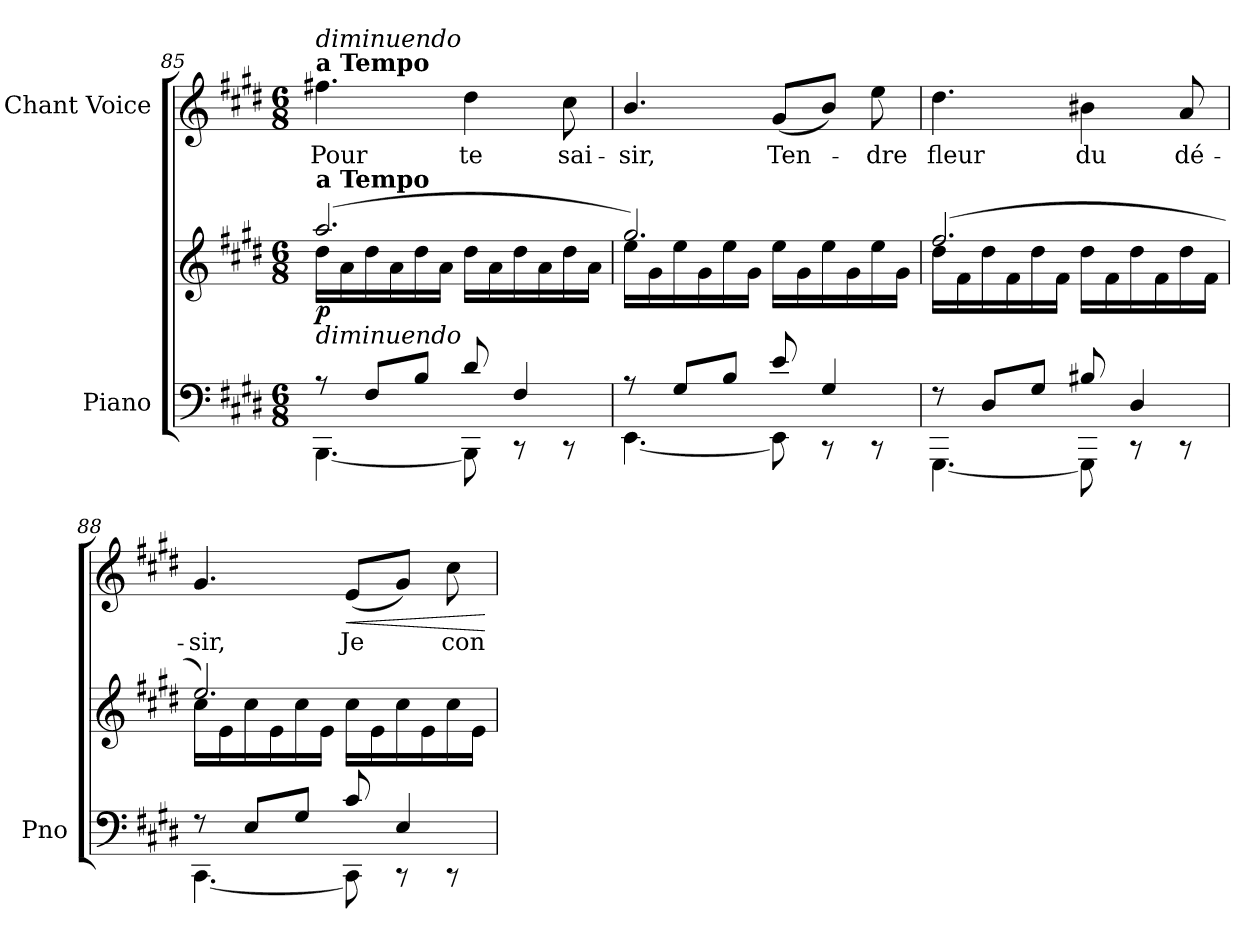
**kern	**kern	**dynam	**kern	**text	**dynam
*part2	*part2	*part2	*part1	*part1	*part1
*staff3	*staff2	*staff2/3	*staff1	*staff1	*staff1
*I"Piano	*	*	*I"Chant Voice	*	*
*I'Pno	*	*	*	*	*
*clefF4	*clefG2	*	*clefG2	*	*
*k[f#c#g#d#]	*k[f#c#g#d#]	*	*k[f#c#g#d#]	*	*
*M6/8	*M6/8	*	*M6/8	*	*
=85	=85	=85	=85	=85	=85
*^	*^	*	*	*	*
!	!	!	!	!	!LO:TX:a:B:t=a Tempo	!	!
!	!	!	!	!	!LO:TX:a:i:t=diminuendo	!	!
!	!	!LO:TX:a:B:t=a Tempo	!	!	!	!	!
!	!	!LO:TX:b:i:t=diminuendo	!	!	!	!	!
!	!	!	!	!LO:DY:b	!	!	!
8r	[4.BBB\	(2.aa/	16dd#\LL	p	4.ff#X\	Pour	.
.	.	.	16a\	.	.	.	.
8F#/L	.	.	16dd#\	.	.	.	.
.	.	.	16a\	.	.	.	.
8B/J	.	.	16dd#\	.	.	.	.
.	.	.	16a\JJ	.	.	.	.
8d#/	8BBB\]	.	16dd#\LL	.	4dd#\	te	.
.	.	.	16a\	.	.	.	.
4F#/	8r	.	16dd#\	.	.	.	.
.	.	.	16a\	.	.	.	.
.	8r	.	16dd#\	.	8cc#\	sai-	.
.	.	.	16a\JJ	.	.	.	.
=86	=86	=86	=86	=86	=86	=86	=86
8r	[4.EE\	2.gg#/)	16ee\LL	.	4.b/	-sir,	.
.	.	.	16g#\	.	.	.	.
8G#/L	.	.	16ee\	.	.	.	.
.	.	.	16g#\	.	.	.	.
8B/J	.	.	16ee\	.	.	.	.
.	.	.	16g#\JJ	.	.	.	.
8e/	8EE\]	.	16ee\LL	.	(8g#/L	Ten-	.
.	.	.	16g#\	.	.	.	.
4G#/	8r	.	16ee\	.	8b/J)	.	.
.	.	.	16g#\	.	.	.	.
.	8r	.	16ee\	.	8ee\	-dre	.
.	.	.	16g#\JJ	.	.	.	.
=87	=87	=87	=87	=87	=87	=87	=87
8r	[4.GGG#\	(2.ff#/	16dd#\LL	.	4.dd#\	fleur	.
.	.	.	16f#\	.	.	.	.
8D#/L	.	.	16dd#\	.	.	.	.
.	.	.	16f#\	.	.	.	.
8G#/J	.	.	16dd#\	.	.	.	.
.	.	.	16f#\JJ	.	.	.	.
8B#X/	8GGG#\]	.	16dd#\LL	.	4b#X\	du	.
.	.	.	16f#\	.	.	.	.
4D#/	8r	.	16dd#\	.	.	.	.
.	.	.	16f#\	.	.	.	.
.	8r	.	16dd#\	.	8a/	dé-	.
.	.	.	16f#\JJ	.	.	.	.
=88	=88	=88	=88	=88	=88	=88	=88
8r	[4.CC#\	2.ee/)	16cc#\LL	.	4.g#/	-sir,	.
.	.	.	16e\	.	.	.	.
8E/L	.	.	16cc#\	.	.	.	.
.	.	.	16e\	.	.	.	.
8G#/J	.	.	16cc#\	.	.	.	.
.	.	.	16e\JJ	.	.	.	.
!	!	!	!	!	!	!	!LO:HP:b
8c#/	8CC#\]	.	16cc#\LL	.	(8e/L	Je	<
.	.	.	16e\	.	.	.	.
4E/	8r	.	16cc#\	.	8g#/J)	.	.
.	.	.	16e\	.	.	.	.
.	8r	.	16cc#\	.	8cc#\	con-	.
.	.	.	16e\JJ	.	.	.	.
*v	*v	*	*	*	*	*	*
*	*v	*v	*	*	*	*
.	.	.	.	.	[
=	=	=	=	=	=
*-	*-	*-	*-	*-	*-
